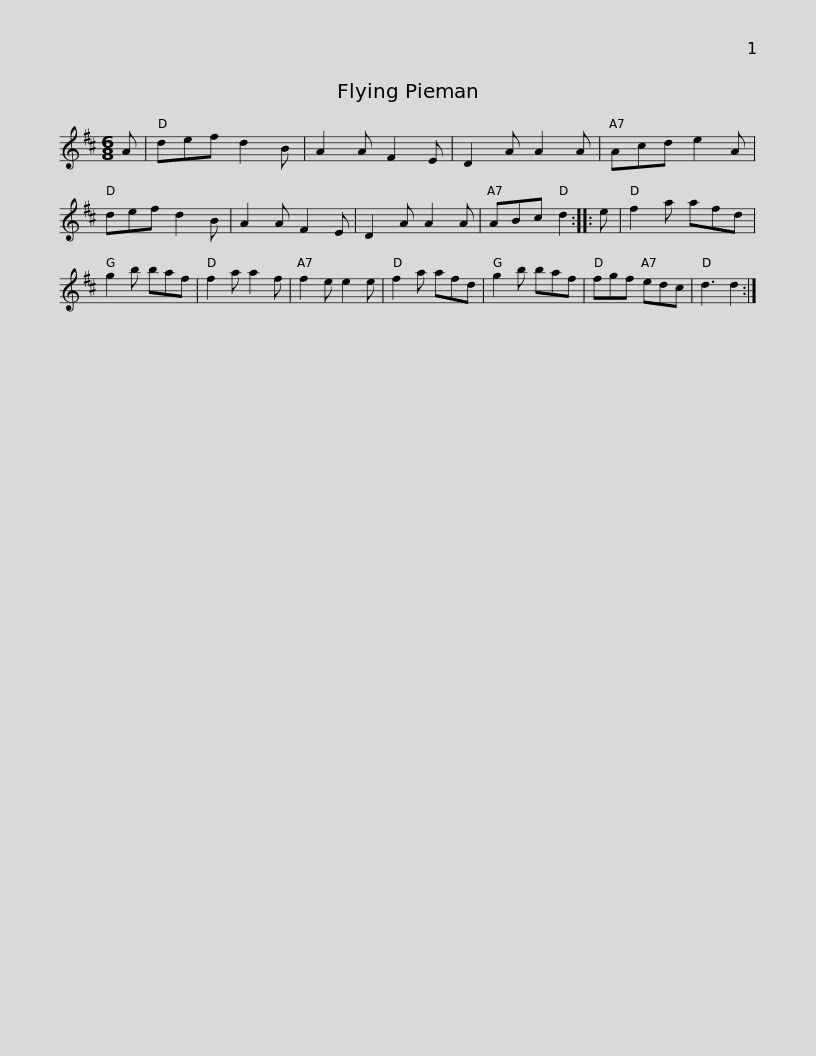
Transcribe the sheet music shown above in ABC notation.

X:1
L:1/8
M:6/8
I:linebreak $
K:D
V:1 treble
V:1
 A | def d2 B | A2 A F2 E | D2 A A2 A | Acd e2 A | %5
 def d2 B | A2 A F2 E | D2 A A2 A | ABc d2 ::$ e | %10
 f2 a afd | g2 b baf | f2 a a2 f | f2 e e2 e | f2 a afd | %15
 g2 b baf | fgf edc | d3 d2 :| %18
